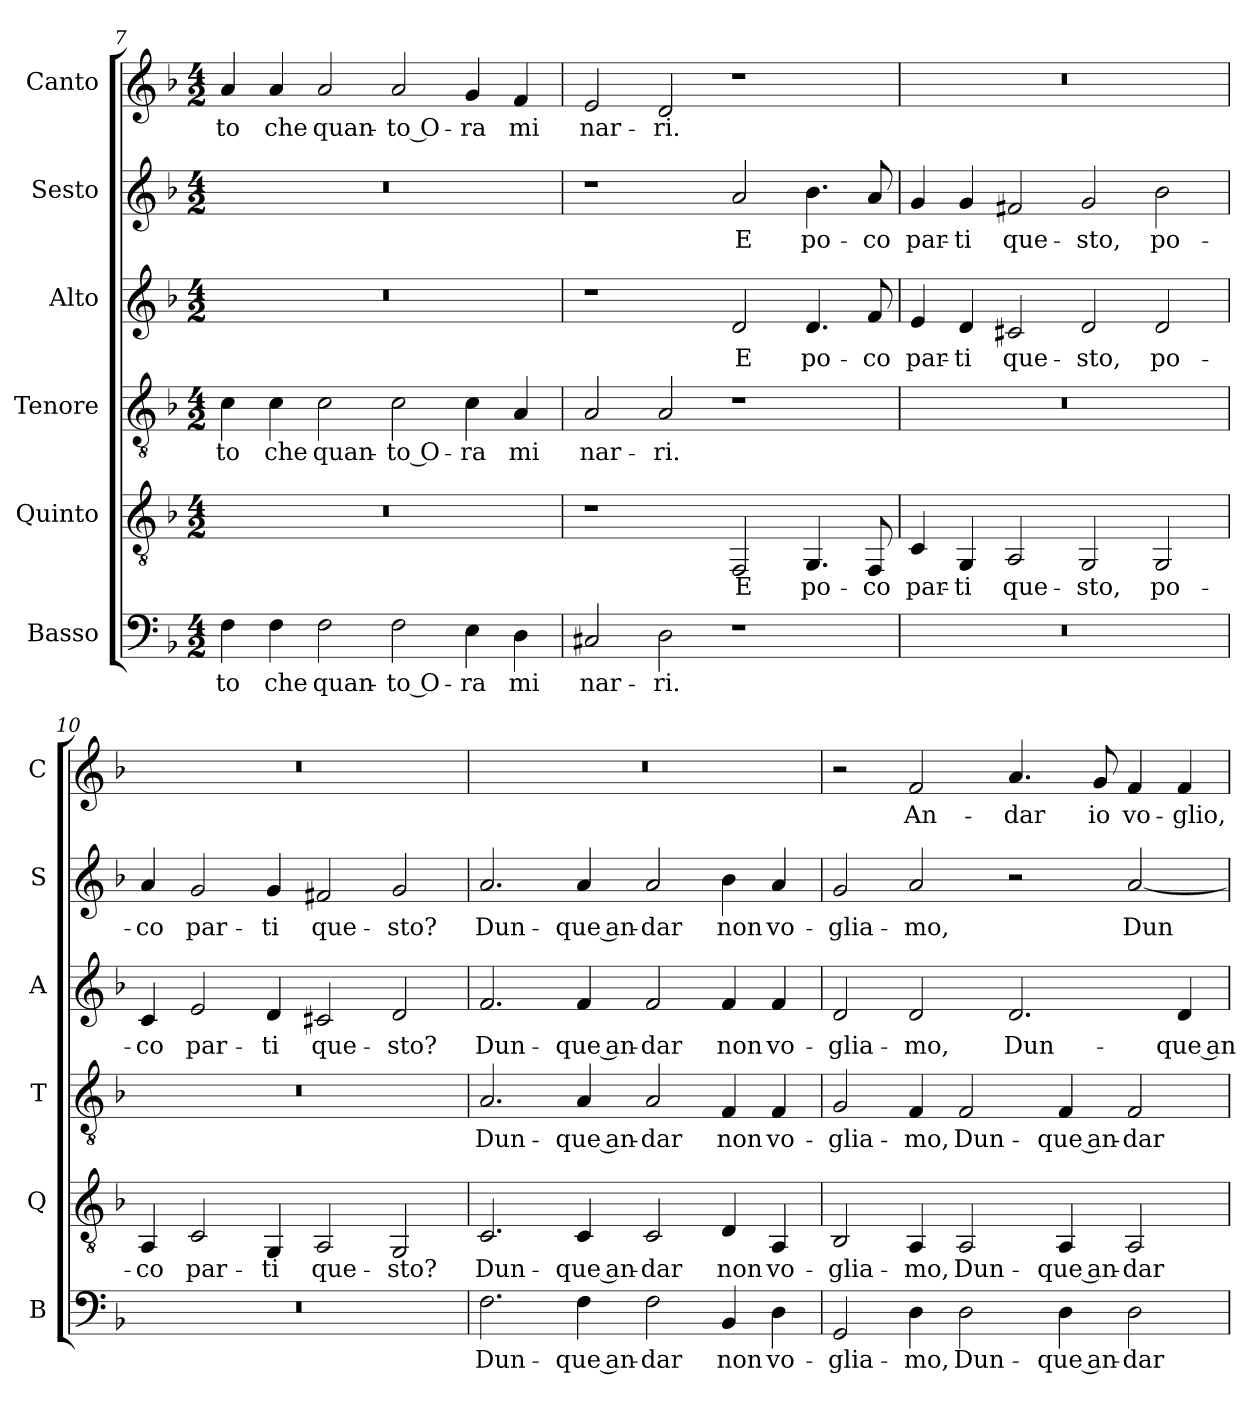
**kern	**text	**kern	**text	**kern	**text	**kern	**text	**kern	**text	**kern	**text
*part6	*part6	*part5	*part5	*part4	*part4	*part3	*part3	*part2	*part2	*part1	*part1
*staff6	*staff6	*staff5	*staff5	*staff4	*staff4	*staff3	*staff3	*staff2	*staff2	*staff1	*staff1
*I"Basso	*	*I"Quinto	*	*I"Tenore	*	*I"Alto	*	*I"Sesto	*	*I"Canto	*
*I'B	*	*I'Q	*	*I'T	*	*I'A	*	*I'S	*	*I'C	*
*clefF4	*	*clefGv2	*	*clefGv2	*	*clefG2	*	*clefG2	*	*clefG2	*
*k[b-]	*	*k[b-]	*	*k[b-]	*	*k[b-]	*	*k[b-]	*	*k[b-]	*
*d:	*	*d:	*	*d:	*	*d:	*	*d:	*	*d:	*
*M4/2	*	*M4/2	*	*M4/2	*	*M4/2	*	*M4/2	*	*M4/2	*
=7	=7	=7	=7	=7	=7	=7	=7	=7	=7	=7	=7
4F	-to	0r	.	4c	-to	0r	.	0r	.	4a	-to
4F	che	.	.	4c	che	.	.	.	.	4a	che
2F	quan-	.	.	2c	quan-	.	.	.	.	2a	quan-
2F	-to O-	.	.	2c	-to O-	.	.	.	.	2a	-to O-
4E	-ra	.	.	4c	-ra	.	.	.	.	4g	-ra
4D	mi	.	.	4A	mi	.	.	.	.	4f	mi
=8	=8	=8	=8	=8	=8	=8	=8	=8	=8	=8	=8
2C#X	nar-	1r	.	2A	nar-	1r	.	1r	.	2e	nar-
2D	-ri.	.	.	2A	-ri.	.	.	.	.	2d	-ri.
1r	.	2FF	E	1r	.	2d	E	2a	E	1r	.
.	.	4.GG	po-	.	.	4.d	po-	4.b-	po-	.	.
.	.	8FF	-co	.	.	8f	-co	8a	-co	.	.
=9	=9	=9	=9	=9	=9	=9	=9	=9	=9	=9	=9
0r	.	4C	par-	0r	.	4e	par-	4g	par-	0r	.
.	.	4GG	-ti	.	.	4d	-ti	4g	-ti	.	.
.	.	2AA	que-	.	.	2c#X	que-	2f#X	que-	.	.
.	.	2GG	-sto,	.	.	2d	-sto,	2g	-sto,	.	.
.	.	2GG	po-	.	.	2d	po-	2b-	po-	.	.
=10	=10	=10	=10	=10	=10	=10	=10	=10	=10	=10	=10
0r	.	4AA	-co	0r	.	4c	-co	4a	-co	0r	.
.	.	2C	par-	.	.	2e	par-	2g	par-	.	.
.	.	4GG	-ti	.	.	4d	-ti	4g	-ti	.	.
.	.	2AA	que-	.	.	2c#X	que-	2f#X	que-	.	.
.	.	2GG	-sto?	.	.	2d	-sto?	2g	-sto?	.	.
=11	=11	=11	=11	=11	=11	=11	=11	=11	=11	=11	=11
2.F	Dun-	2.C	Dun-	2.A	Dun-	2.f	Dun-	2.a	Dun-	0r	.
4F	-que an-	4C	-que an-	4A	-que an-	4f	-que an-	4a	-que an-	.	.
2F	-dar	2C	-dar	2A	-dar	2f	-dar	2a	-dar	.	.
4BB-	non	4D	non	4F	non	4f	non	4b-	non	.	.
4D	vo-	4AA	vo-	4F	vo-	4f	vo-	4a	vo-	.	.
=12	=12	=12	=12	=12	=12	=12	=12	=12	=12	=12	=12
2GG	-glia-	2BB-	-glia-	2G	-glia-	2d	-glia-	2g	-glia-	2r	.
4D	-mo,	4AA	-mo,	4F	-mo,	2d	-mo,	2a	-mo,	2f	An-
2D	Dun-	2AA	Dun-	2F	Dun-	.	.	.	.	.	.
.	.	.	.	.	.	2.d	Dun-	2r	.	4.a	-dar
4D	-que an-	4AA	-que an-	4F	-que an-	.	.	.	.	.	.
.	.	.	.	.	.	.	.	.	.	8g	io
2D	-dar	2AA	-dar	2F	-dar	.	.	[2a	Dun-	4f	vo-
.	.	.	.	.	.	4d	-que an-	.	.	4f	-glio,
=	=	=	=	=	=	=	=	=	=	=	=
*-	*-	*-	*-	*-	*-	*-	*-	*-	*-	*-	*-
